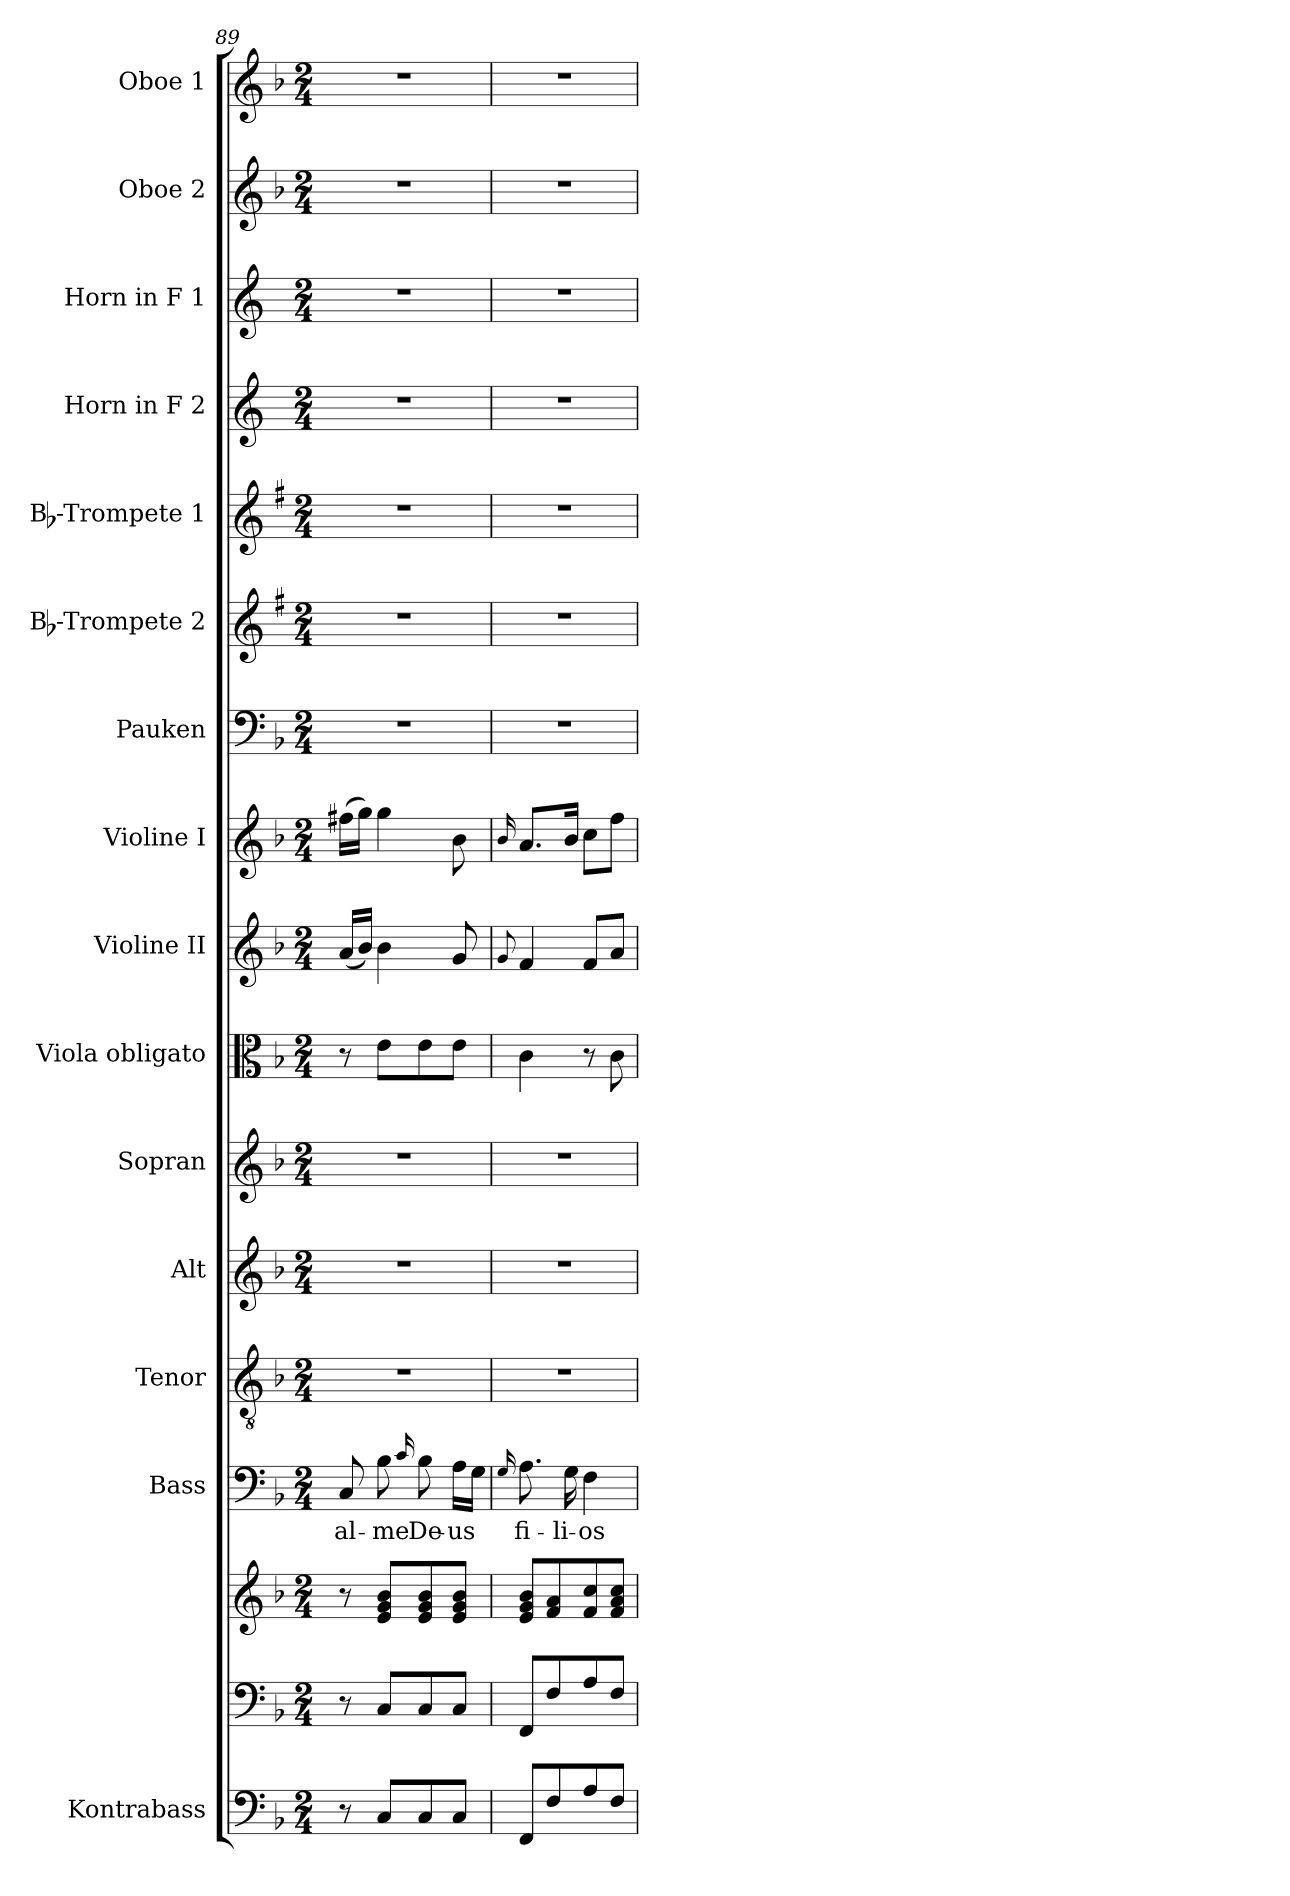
**kern	**kern	**kern	**kern	**text	**kern	**kern	**kern	**kern	**kern	**kern	**kern	**kern	**kern	**kern	**kern	**kern	**kern
*part16	*part15	*part15	*part14	*part14	*part13	*part12	*part11	*part10	*part9	*part8	*part7	*part6	*part5	*part4	*part3	*part2	*part1
*staff17	*staff16	*staff15	*staff14	*staff14	*staff13	*staff12	*staff11	*staff10	*staff9	*staff8	*staff7	*staff6	*staff5	*staff4	*staff3	*staff2	*staff1
*I"Kontrabass	*	*	*I"Bass	*	*I"Tenor	*I"Alt	*I"Sopran	*I"Viola obligato	*I"Violine II	*I"Violine I	*I"Pauken	*I"Bb-Trompete 2	*I"Bb-Trompete 1	*I"Horn in F 2	*I"Horn in F 1	*I"Oboe 2	*I"Oboe 1
*I'Kb.	*	*	*I'B.	*	*I'T.	*I'A.	*I'S.	*I'Vla.	*I'Vl. II	*I'Vl. I	*I'Pk.	*I'Bb Trp. 2	*I'Bb Trp. 1	*	*	*I'Ob. 2	*I'Ob. 1
*clefF4	*clefF4	*clefG2	*clefF4	*	*clefGv2	*clefG2	*clefG2	*clefC3	*clefG2	*clefG2	*clefF4	*clefG2	*clefG2	*clefG2	*clefG2	*clefG2	*clefG2
*ITrd7c12	*	*	*	*	*	*	*	*	*	*	*	*ITrd1c2	*ITrd1c2	*ITrd4c7	*ITrd4c7	*	*
*k[b-]	*k[b-]	*k[b-]	*k[b-]	*	*k[b-]	*k[b-]	*k[b-]	*k[b-]	*k[b-]	*k[b-]	*k[b-]	*k[b-]	*k[b-]	*k[b-]	*k[b-]	*k[b-]	*k[b-]
*F:	*F:	*F:	*F:	*	*F:	*F:	*F:	*F:	*F:	*F:	*F:	*F:	*F:	*F:	*F:	*F:	*F:
*M2/4	*M2/4	*M2/4	*M2/4	*	*M2/4	*M2/4	*M2/4	*M2/4	*M2/4	*M2/4	*M2/4	*M2/4	*M2/4	*M2/4	*M2/4	*M2/4	*M2/4
=89	=89	=89	=89	=89	=89	=89	=89	=89	=89	=89	=89	=89	=89	=89	=89	=89	=89
!	!	!	!	!LO:LY:b	!	!	!	!	!	!	!	!	!	!	!	!	!
8r	8r	8r	8C/	al-	2r	2r	2r	8r	(<16a/LL	(>16ff#X\LL	2r	2r	2r	2r	2r	2r	2r
.	.	.	.	.	.	.	.	.	16b-/JJ)	16gg\JJ)	.	.	.	.	.	.	.
!	!	!	!	!LO:LY:b	!	!	!	!	!	!	!	!	!	!	!	!	!
8CC/L	8C/L	8e/ 8g/ 8b-/L	8B-\	-me	.	.	.	8e\L	4b-\	4gg\	.	.	.	.	.	.	.
.	.	.	16qqc/	.	.	.	.	.	.	.	.	.	.	.	.	.	.
!	!	!	!	!LO:LY:b	!	!	!	!	!	!	!	!	!	!	!	!	!
8CC/	8C/	8e/ 8g/ 8b-/	8B-\	De-	.	.	.	8e\	.	.	.	.	.	.	.	.	.
!	!	!	!	!LO:LY:b	!	!	!	!	!	!	!	!	!	!	!	!	!
8CC/J	8C/J	8e/ 8g/ 8b-/J	16A\LL	-us	.	.	.	8e\J	8g/	8b-\	.	.	.	.	.	.	.
.	.	.	16G\JJ	.	.	.	.	.	.	.	.	.	.	.	.	.	.
=90	=90	=90	=90	=90	=90	=90	=90	=90	=90	=90	=90	=90	=90	=90	=90	=90	=90
.	.	.	16qqG/	.	.	.	.	.	8qqg/	16qqb-/	.	.	.	.	.	.	.
!	!	!	!	!LO:LY:b	!	!	!	!	!	!	!	!	!	!	!	!	!
8FFF/L	8FF/L	8e/ 8g/ 8b-/L	8.A\	fi-	2r	2r	2r	4c\	4f/	8.a/L	2r	2r	2r	2r	2r	2r	2r
8FF/	8F/	8f/ 8a/	.	.	.	.	.	.	.	.	.	.	.	.	.	.	.
!	!	!	!	!LO:LY:b	!	!	!	!	!	!	!	!	!	!	!	!	!
.	.	.	16G\	-li-	.	.	.	.	.	16b-/Jk	.	.	.	.	.	.	.
!	!	!	!	!LO:LY:b	!	!	!	!	!	!	!	!	!	!	!	!	!
8AA/	8A/	8f/ 8cc/	4F\	-os	.	.	.	8r	8f/L	8cc\L	.	.	.	.	.	.	.
8FF/J	8F/J	8f/ 8a/ 8cc/J	.	.	.	.	.	8c\	8a/J	8ff\J	.	.	.	.	.	.	.
=	=	=	=	=	=	=	=	=	=	=	=	=	=	=	=	=	=
*-	*-	*-	*-	*-	*-	*-	*-	*-	*-	*-	*-	*-	*-	*-	*-	*-	*-
